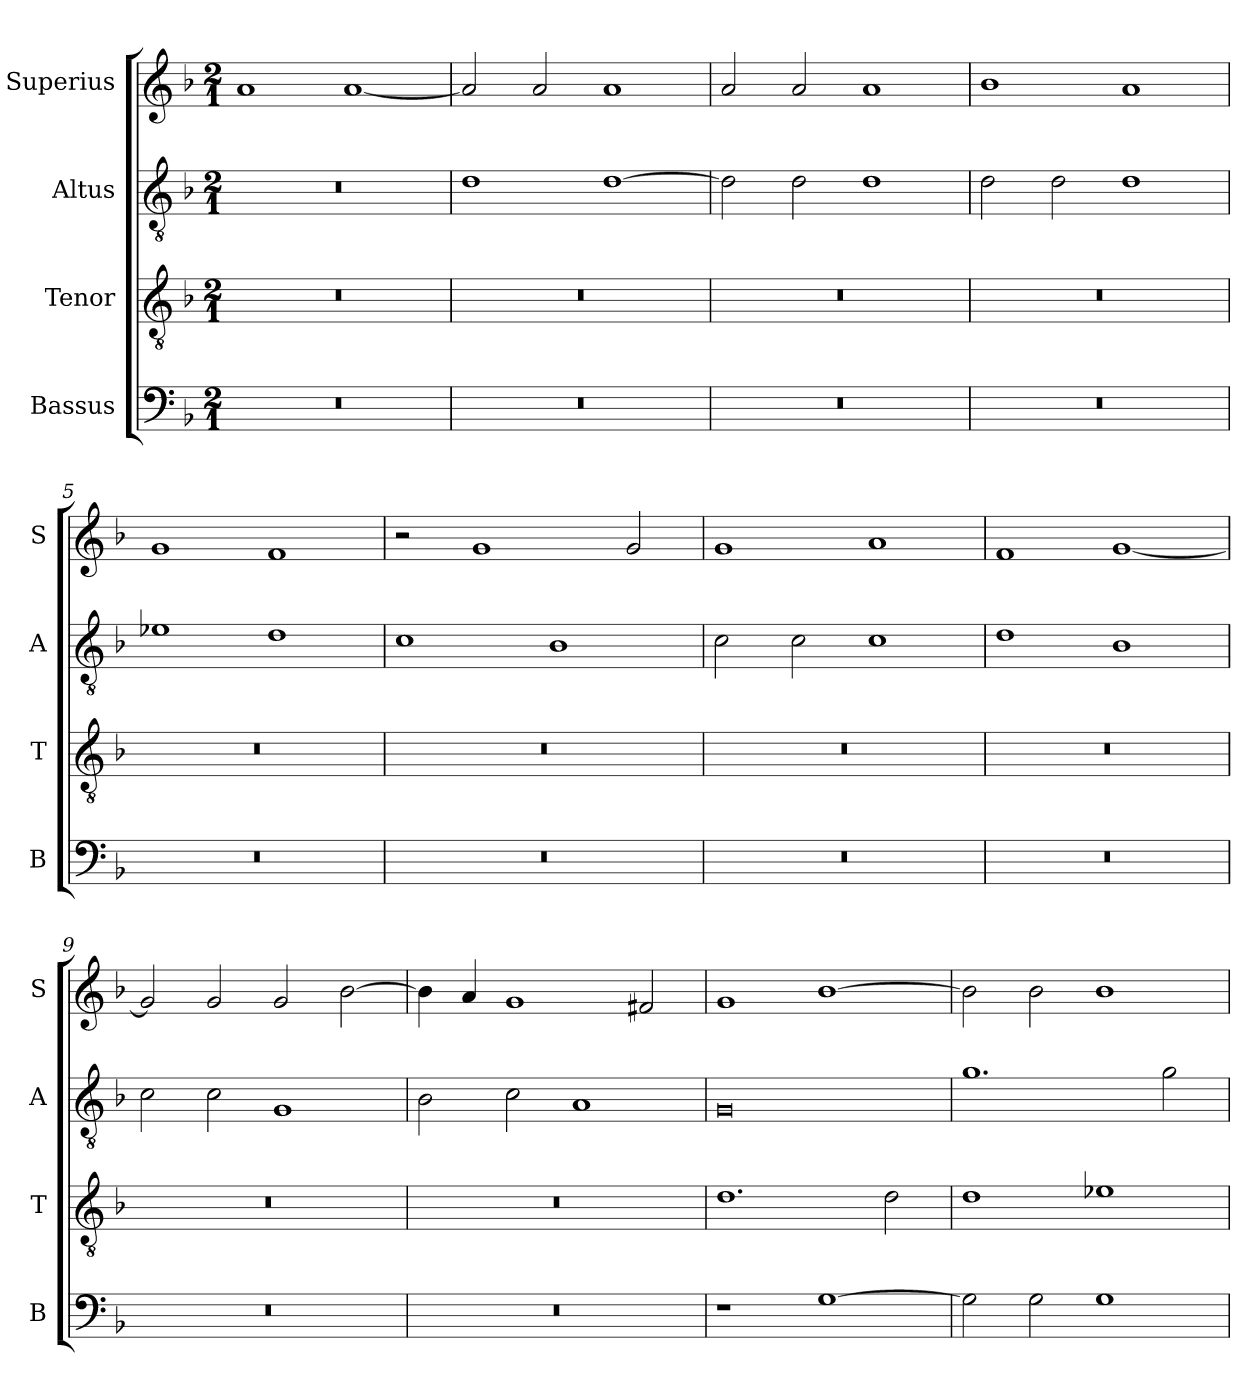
**kern	**kern	**kern	**kern
*part4	*part3	*part2	*part1
*staff4	*staff3	*staff2	*staff1
*I"Bassus	*I"Tenor	*I"Altus	*I"Superius
*I'B	*I'T	*I'A	*I'S
*clefF4	*clefGv2	*clefGv2	*clefG2
*k[b-]	*k[b-]	*k[b-]	*k[b-]
*M2/1	*M2/1	*M2/1	*M2/1
=1	=1	=1	=1
0r	0r	0r	1a
.	.	.	[1a
=2	=2	=2	=2
0r	0r	1d	2a/]
.	.	.	2a/
.	.	[1d	1a
=3	=3	=3	=3
0r	0r	2d\]	2a/
.	.	2d\	2a/
.	.	1d	1a
=4	=4	=4	=4
0r	0r	2d\	1b-
.	.	2d\	.
.	.	1d	1a
=5	=5	=5	=5
0r	0r	1e-X	1g
.	.	1d	1f
=6	=6	=6	=6
0r	0r	1c	2r
.	.	.	1g
.	.	1B-	.
.	.	.	2g/
=7	=7	=7	=7
0r	0r	2c\	1g
.	.	2c\	.
.	.	1c	1a
=8	=8	=8	=8
0r	0r	1d	1f
.	.	1B-	[1g
=9	=9	=9	=9
0r	0r	2c\	2g/]
.	.	2c\	2g/
.	.	1G	2g/
.	.	.	[2b-\
=10	=10	=10	=10
0r	0r	2B-\	4b-\]
.	.	.	4a/
.	.	2c\	1g
.	.	1A	.
.	.	.	2f#X/
=11	=11	=11	=11
1r	1.d	0G	1g
[1G	.	.	[1b-
.	2d\	.	.
=12	=12	=12	=12
2G\]	1d	1.g	2b-\]
2G\	.	.	2b-\
1G	1e-X	.	1b-
.	.	2g\	.
=	=	=	=
*-	*-	*-	*-
